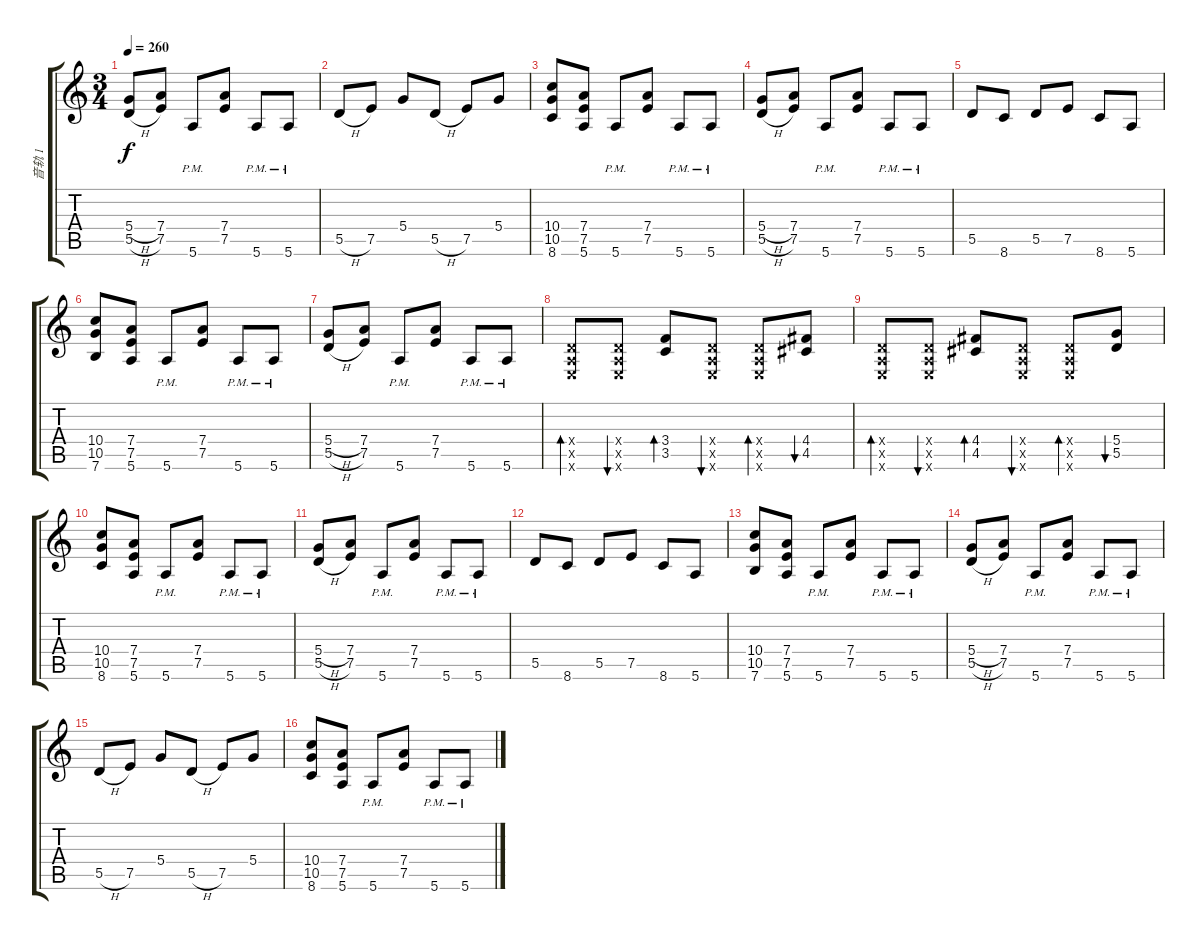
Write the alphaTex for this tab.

\track ("音轨 1" "音轨 1") {instrument distortionguitar}
\staff {score tabs}
\tuning (E4 B3 G3 D3 A2 E2) {hide}
\ts (3 4)
\tempo 260
\clef g2
\ks c
(5.4{h} 5.5{h}).8{dy f} (7.4 7.5).8 5.6{pm}.8 (7.4 7.5).8 5.6{pm}.8 5.6{pm}.8 |
5.5{h}.8 7.5.8 5.4.8 5.5{h}.8 7.5.8 5.4.8 |
(10.4 10.5 8.6).8 (7.4 7.5 5.6).8 5.6{pm}.8 (7.4 7.5).8 5.6{pm}.8 5.6{pm}.8 |
(5.4{h} 5.5{h}).8 (7.4 7.5).8 5.6{pm}.8 (7.4 7.5).8 5.6{pm}.8 5.6{pm}.8 |
5.5.8 8.6.8 5.5.8 7.5.8 8.6.8 5.6.8 |
(10.4 10.5 7.6).8 (7.4 7.5 5.6).8 5.6{pm}.8 (7.4 7.5).8 5.6{pm}.8 5.6{pm}.8 |
(5.4{h} 5.5{h}).8 (7.4 7.5).8 5.6{pm}.8 (7.4 7.5).8 5.6{pm}.8 5.6{pm}.8 |
(0.4{x} 0.5{x} 0.6{x}).8{bd 60} (0.4{x} 0.5{x} 0.6{x}).8{bu 60} (3.4 3.5).8{bd 60} (0.4{x} 0.5{x} 0.6{x}).8{bu 60} (0.4{x} 0.5{x} 0.6{x}).8{bd 60} (4.4 4.5).8{bu 60} |
(0.4{x} 0.5{x} 0.6{x}).8{bd 60} (0.4{x} 0.5{x} 0.6{x}).8{bu 60} (4.4 4.5).8{bd 60} (0.4{x} 0.5{x} 0.6{x}).8{bu 60} (0.4{x} 0.5{x} 0.6{x}).8{bd 60} (5.4 5.5).8{bu 60} |
(10.4 10.5 8.6).8 (7.4 7.5 5.6).8 5.6{pm}.8 (7.4 7.5).8 5.6{pm}.8 5.6{pm}.8 |
(5.4{h} 5.5{h}).8 (7.4 7.5).8 5.6{pm}.8 (7.4 7.5).8 5.6{pm}.8 5.6{pm}.8 |
5.5.8 8.6.8 5.5.8 7.5.8 8.6.8 5.6.8 |
(10.4 10.5 7.6).8 (7.4 7.5 5.6).8 5.6{pm}.8 (7.4 7.5).8 5.6{pm}.8 5.6{pm}.8 |
(5.4{h} 5.5{h}).8 (7.4 7.5).8 5.6{pm}.8 (7.4 7.5).8 5.6{pm}.8 5.6{pm}.8 |
5.5{h}.8 7.5.8 5.4.8 5.5{h}.8 7.5.8 5.4.8 |
(10.4 10.5 8.6).8 (7.4 7.5 5.6).8 5.6{pm}.8 (7.4 7.5).8 5.6{pm}.8 5.6{pm}.8
